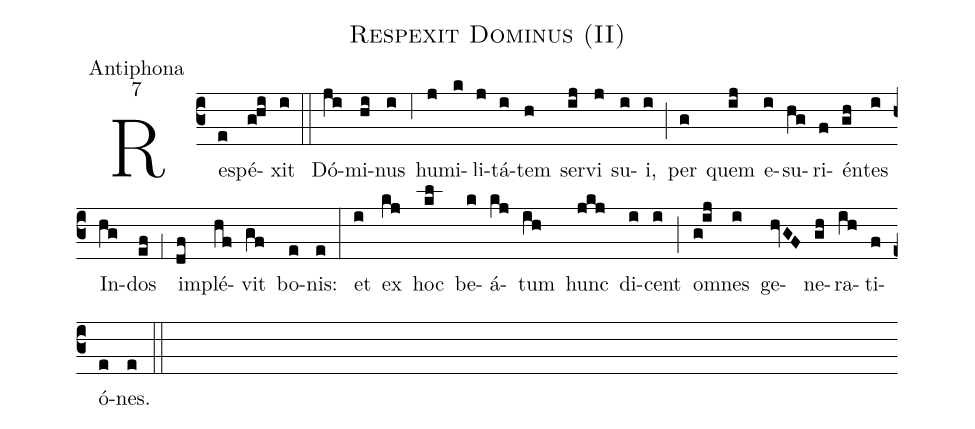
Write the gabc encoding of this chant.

name:Respexit Dominus (II);
office-part:Antiphona;
mode:7;
%%
(c3) Re(e)spé(g!hi)xit(i) (::)
Dó(ji)mi(hi)nus(i) (,6) hu(j)mi(k)li(j)tá(i)tem(h) ser(ij)vi(j) su(i)i,(i) (;) per(g) quem(ij) e(i)su(hg)ri(f)én(gh)tes(i) In(hg)dos(ef) (,1) im(df)plé(hf)vit(gf) bo(e)nis:(e) (:)
et(i) ex(kj) hoc(kl) be(k)á(kj)tum(ih) hunc(jkj) di(i)cent(i) (;) o(g!ij)mnes(i) ge(hvGF)ne(gh)ra(ih)ti(f)ó(e)nes.(e) (::)
